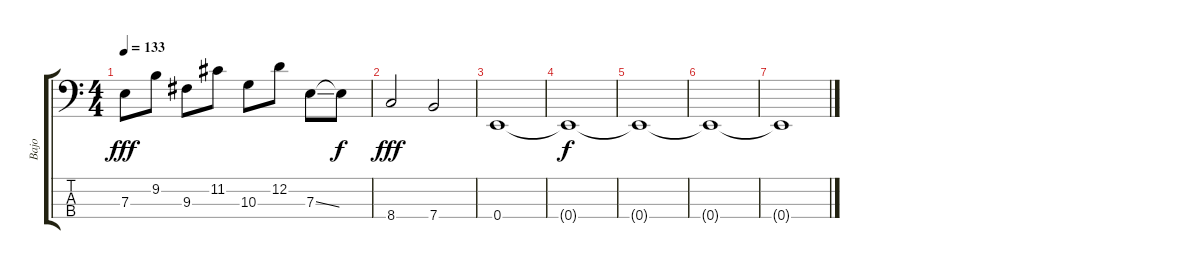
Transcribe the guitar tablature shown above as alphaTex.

\track ("Bajo" "Bajo") {instrument electricbasspick}
\staff {score tabs}
\tuning (G2 D2 A1 E1) {hide}
\ts (4 4)
\tempo 133
\clef f4
\ks c
7.3.8{dy fff} 9.2.8 9.3.8 11.2.8 10.3.8 12.2.8 7.3{ss}.8 7.3{t}.8{dy f} |
8.4.2{dy fff} 7.4.2 |
0.4.1 |
0.4{t}.1{dy f} |
0.4{t}.1 |
0.4{t}.1 |
0.4{t}.1
